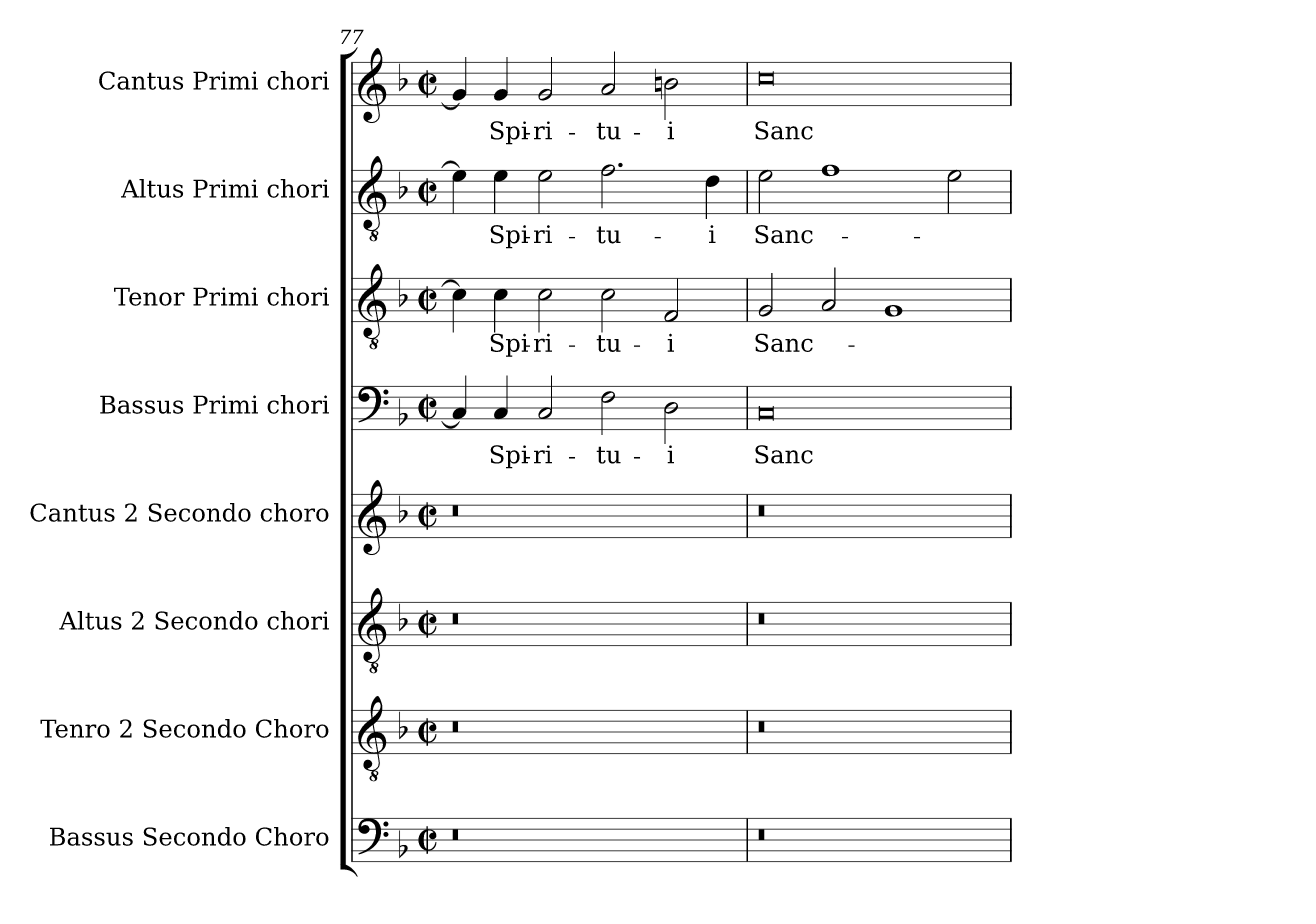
**kern	**kern	**kern	**kern	**kern	**text	**kern	**text	**kern	**text	**kern	**text
*part8	*part7	*part6	*part5	*part4	*part4	*part3	*part3	*part2	*part2	*part1	*part1
*staff8	*staff7	*staff6	*staff5	*staff4	*staff4	*staff3	*staff3	*staff2	*staff2	*staff1	*staff1
*I"Bassus  Secondo Choro	*I"Tenro 2  Secondo Choro	*I"Altus 2  Secondo chori	*I"Cantus 2  Secondo choro	*I"Bassus  Primi chori	*	*I"Tenor  Primi chori	*	*I"Altus  Primi chori	*	*I"Cantus  Primi chori	*
*I'Ch	*I'Ch	*I'Ch	*I'Ch	*I'Ch	*	*I'Ch	*	*I'Ch	*	*I'Ch	*
*clefF4	*clefGv2	*clefGv2	*clefG2	*clefF4	*	*clefGv2	*	*clefGv2	*	*clefG2	*
*k[b-]	*k[b-]	*k[b-]	*k[b-]	*k[b-]	*	*k[b-]	*	*k[b-]	*	*k[b-]	*
*F:	*F:	*F:	*F:	*F:	*	*F:	*	*F:	*	*F:	*
*M2/2	*M2/2	*M2/2	*M2/2	*M2/2	*	*M2/2	*	*M2/2	*	*M2/2	*
*met(c|)	*met(c|)	*met(c|)	*met(c|)	*met(c|)	*	*met(c|)	*	*met(c|)	*	*met(c|)	*
=77	=77	=77	=77	=77	=77	=77	=77	=77	=77	=77	=77
0r	0r	0r	0r	4C/]	.	4c\]	.	4e\]	.	4g/]	.
!	!	!	!	!	!LO:LY:b:cj	!	!LO:LY:b:cj	!	!LO:LY:b:cj	!	!LO:LY:b:cj
.	.	.	.	4C/	Spi-	4c\	Spi-	4e\	Spi-	4g/	Spi-
!	!	!	!	!	!LO:LY:b:rj	!	!LO:LY:b:rj	!	!LO:LY:b:rj	!	!LO:LY:b:rj
.	.	.	.	2C/	-ri-	2c\	-ri-	2e\	-ri-	2g/	-ri-
!	!	!	!	!	!LO:LY:b:cj	!	!LO:LY:b:cj	!	!LO:LY:b:cj	!	!LO:LY:b:cj
.	.	.	.	2F\	-tu-	2c\	-tu-	2.f\	-tu-	2a/	-tu-
!	!	!	!	!	!LO:LY:b:cj	!	!LO:LY:b:cj	!	!	!	!LO:LY:b:cj
.	.	.	.	2D\	-i	2F/	-i	.	.	2bn\	-i
!	!	!	!	!	!	!	!	!	!LO:LY:b:cj	!	!
.	.	.	.	.	.	.	.	4d\	-i	.	.
=78	=78	=78	=78	=78	=78	=78	=78	=78	=78	=78	=78
!	!	!	!	!	!LO:LY:b:cj	!	!LO:LY:b:cj	!	!LO:LY:b:cj	!	!LO:LY:b:cj
0r	0r	0r	0r	0C	Sanc-	2G/	Sanc-	2e\	Sanc-	0cc	Sanc-
.	.	.	.	.	.	2A/	.	1f	.	.	.
.	.	.	.	.	.	1G	.	.	.	.	.
.	.	.	.	.	.	.	.	2e\	.	.	.
=	=	=	=	=	=	=	=	=	=	=	=
*-	*-	*-	*-	*-	*-	*-	*-	*-	*-	*-	*-
